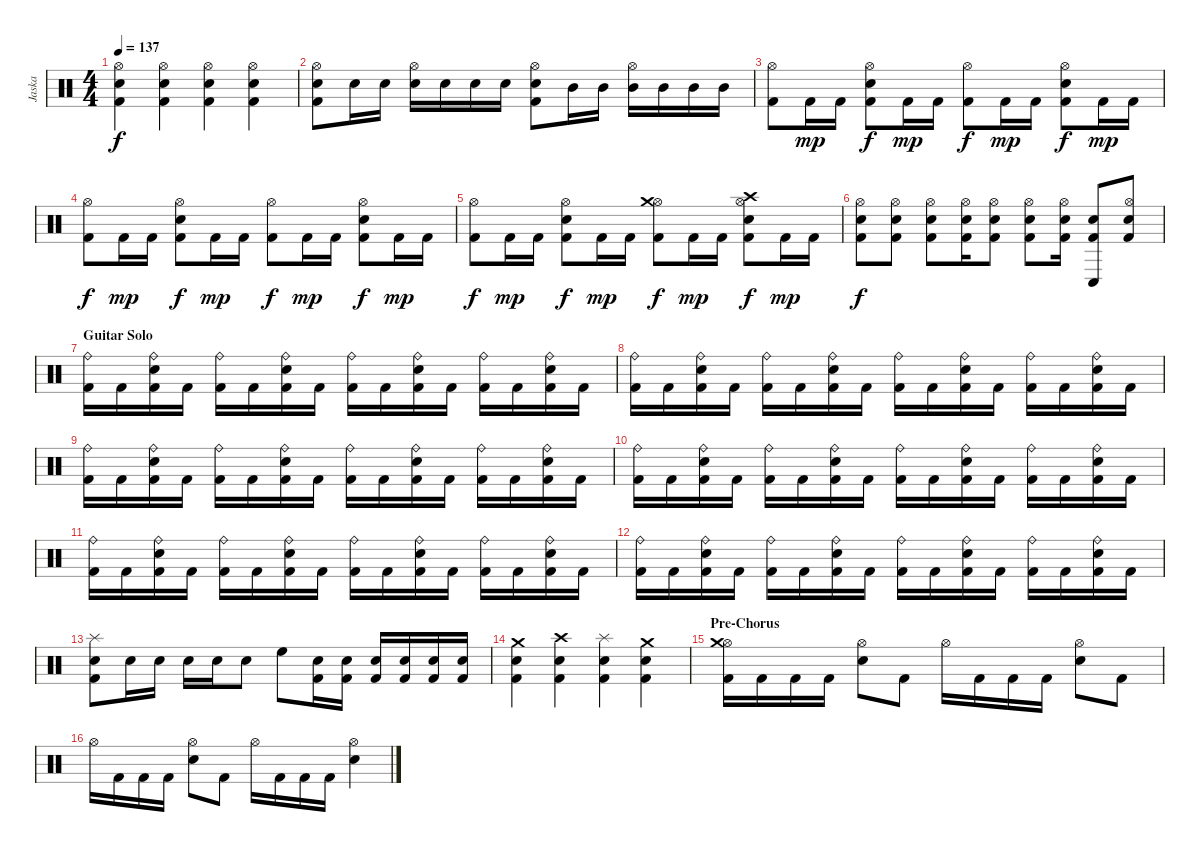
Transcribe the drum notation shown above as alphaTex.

\track ("Jaska" "Jaska") {instrument percussion}
\staff {score}
\articulation defaults
\ts (4 4)
\tempo 137
\clef neutral
\ks c
("Hi-Hat (open)" "Snare (hit) 2" "Kick (hit) 2").4{dy f} ("Hi-Hat (open)" "Snare (hit) 2" "Kick (hit) 2").4 ("Hi-Hat (open)" "Snare (hit) 2" "Kick (hit) 2").4 ("Hi-Hat (open)" "Snare (hit) 2" "Kick (hit) 2").4 |
("Hi-Hat (open)" "Snare (hit) 2" "Kick (hit) 2").8 "Snare (hit) 2".16 "Snare (hit) 2".16 ("Hi-Hat (open)" "Snare (hit) 2").16 "Snare (hit) 2".16 "Snare (hit) 2".16 "Snare (hit) 2".16 ("Hi-Hat (open)" "Snare (hit) 2" "Kick (hit) 2").8 "Mid Tom (hit)".16 "Mid Tom (hit)".16 ("Hi-Hat (open)" "Mid Tom (hit)").16 "Mid Tom (hit)".16 "Mid Tom (hit)".16 "Mid Tom (hit)".16 |
("Hi-Hat (open)" "Kick (hit) 2").8 "Kick (hit) 2".16{dy mp} "Kick (hit) 2".16 ("Hi-Hat (open)" "Snare (hit) 2" "Kick (hit) 2").8{dy f} "Kick (hit) 2".16{dy mp} "Kick (hit) 2".16 ("Hi-Hat (open)" "Kick (hit) 2").8{dy f} "Kick (hit) 2".16{dy mp} "Kick (hit) 2".16 ("Hi-Hat (open)" "Snare (hit) 2" "Kick (hit) 2").8{dy f} "Kick (hit) 2".16{dy mp} "Kick (hit) 2".16 |
("Hi-Hat (open)" "Kick (hit) 2").8{dy f} "Kick (hit) 2".16{dy mp} "Kick (hit) 2".16 ("Hi-Hat (open)" "Snare (hit) 2" "Kick (hit) 2").8{dy f} "Kick (hit) 2".16{dy mp} "Kick (hit) 2".16 ("Hi-Hat (open)" "Kick (hit) 2").8{dy f} "Kick (hit) 2".16{dy mp} "Kick (hit) 2".16 ("Hi-Hat (open)" "Snare (hit) 2" "Kick (hit) 2").8{dy f} "Kick (hit) 2".16{dy mp} "Kick (hit) 2".16 |
("Hi-Hat (open)" "Kick (hit) 2").8{dy f} "Kick (hit) 2".16{dy mp} "Kick (hit) 2".16 ("Hi-Hat (open)" "Snare (hit) 2" "Kick (hit) 2").8{dy f} "Kick (hit) 2".16{dy mp} "Kick (hit) 2".16 ("Hi-Hat (open)" "Crash medium (hit)" "Kick (hit) 2").8{dy f} "Kick (hit) 2".16{dy mp} "Kick (hit) 2".16 ("Hi-Hat (open)" "Crash high (hit)" "Snare (hit) 2" "Kick (hit) 2").8{dy f} "Kick (hit) 2".16{dy mp} "Kick (hit) 2".16 |
("Hi-Hat (open)" "Snare (hit) 2" "Kick (hit) 2").8{dy f} ("Hi-Hat (open)" "Snare (hit) 2" "Kick (hit) 2").8 ("Hi-Hat (open)" "Snare (hit) 2" "Kick (hit) 2").8 ("Hi-Hat (open)" "Snare (hit) 2" "Kick (hit) 2").16 ("Hi-Hat (open)" "Snare (hit) 2" "Kick (hit) 2").8 ("Hi-Hat (open)" "Snare (hit) 2" "Kick (hit) 2").8 ("Hi-Hat (open)" "Snare (hit) 2" "Kick (hit) 2").16 ("Conga low (hit)" "Snare (hit) 2" "Kick (hit) 2").8 ("Hi-Hat (open)" "Snare (hit) 2" "Kick (hit) 2").8 |
\section ("" "Guitar Solo")
("Ride (bell)" "Kick (hit) 2").16 "Kick (hit) 2".16 ("Ride (bell)" "Snare (hit) 2" "Kick (hit) 2").16 "Kick (hit) 2".16 ("Ride (bell)" "Kick (hit) 2").16 "Kick (hit) 2".16 ("Ride (bell)" "Snare (hit) 2" "Kick (hit) 2").16 "Kick (hit) 2".16 ("Ride (bell)" "Kick (hit) 2").16 "Kick (hit) 2".16 ("Ride (bell)" "Snare (hit) 2" "Kick (hit) 2").16 "Kick (hit) 2".16 ("Ride (bell)" "Kick (hit) 2").16 "Kick (hit) 2".16 ("Ride (bell)" "Snare (hit) 2" "Kick (hit) 2").16 "Kick (hit) 2".16 |
("Ride (bell)" "Kick (hit) 2").16 "Kick (hit) 2".16 ("Ride (bell)" "Snare (hit) 2" "Kick (hit) 2").16 "Kick (hit) 2".16 ("Ride (bell)" "Kick (hit) 2").16 "Kick (hit) 2".16 ("Ride (bell)" "Snare (hit) 2" "Kick (hit) 2").16 "Kick (hit) 2".16 ("Ride (bell)" "Kick (hit) 2").16 "Kick (hit) 2".16 ("Ride (bell)" "Snare (hit) 2" "Kick (hit) 2").16 "Kick (hit) 2".16 ("Ride (bell)" "Kick (hit) 2").16 "Kick (hit) 2".16 ("Ride (bell)" "Snare (hit) 2" "Kick (hit) 2").16 "Kick (hit) 2".16 |
("Ride (bell)" "Kick (hit) 2").16 "Kick (hit) 2".16 ("Ride (bell)" "Snare (hit) 2" "Kick (hit) 2").16 "Kick (hit) 2".16 ("Ride (bell)" "Kick (hit) 2").16 "Kick (hit) 2".16 ("Ride (bell)" "Snare (hit) 2" "Kick (hit) 2").16 "Kick (hit) 2".16 ("Ride (bell)" "Kick (hit) 2").16 "Kick (hit) 2".16 ("Ride (bell)" "Snare (hit) 2" "Kick (hit) 2").16 "Kick (hit) 2".16 ("Ride (bell)" "Kick (hit) 2").16 "Kick (hit) 2".16 ("Ride (bell)" "Snare (hit) 2" "Kick (hit) 2").16 "Kick (hit) 2".16 |
("Ride (bell)" "Kick (hit) 2").16 "Kick (hit) 2".16 ("Ride (bell)" "Snare (hit) 2" "Kick (hit) 2").16 "Kick (hit) 2".16 ("Ride (bell)" "Kick (hit) 2").16 "Kick (hit) 2".16 ("Ride (bell)" "Snare (hit) 2" "Kick (hit) 2").16 "Kick (hit) 2".16 ("Ride (bell)" "Kick (hit) 2").16 "Kick (hit) 2".16 ("Ride (bell)" "Snare (hit) 2" "Kick (hit) 2").16 "Kick (hit) 2".16 ("Ride (bell)" "Kick (hit) 2").16 "Kick (hit) 2".16 ("Ride (bell)" "Snare (hit) 2" "Kick (hit) 2").16 "Kick (hit) 2".16 |
("Ride (bell)" "Kick (hit) 2").16 "Kick (hit) 2".16 ("Ride (bell)" "Snare (hit) 2" "Kick (hit) 2").16 "Kick (hit) 2".16 ("Ride (bell)" "Kick (hit) 2").16 "Kick (hit) 2".16 ("Ride (bell)" "Snare (hit) 2" "Kick (hit) 2").16 "Kick (hit) 2".16 ("Ride (bell)" "Kick (hit) 2").16 "Kick (hit) 2".16 ("Ride (bell)" "Snare (hit) 2" "Kick (hit) 2").16 "Kick (hit) 2".16 ("Ride (bell)" "Kick (hit) 2").16 "Kick (hit) 2".16 ("Ride (bell)" "Snare (hit) 2" "Kick (hit) 2").16 "Kick (hit) 2".16 |
("Ride (bell)" "Kick (hit) 2").16 "Kick (hit) 2".16 ("Ride (bell)" "Snare (hit) 2" "Kick (hit) 2").16 "Kick (hit) 2".16 ("Ride (bell)" "Kick (hit) 2").16 "Kick (hit) 2".16 ("Ride (bell)" "Snare (hit) 2" "Kick (hit) 2").16 "Kick (hit) 2".16 ("Ride (bell)" "Kick (hit) 2").16 "Kick (hit) 2".16 ("Ride (bell)" "Snare (hit) 2" "Kick (hit) 2").16 "Kick (hit) 2".16 ("Ride (bell)" "Kick (hit) 2").16 "Kick (hit) 2".16 ("Ride (bell)" "Snare (hit) 2" "Kick (hit) 2").16 "Kick (hit) 2".16 |
("Splash (hit)" "Snare (hit) 2" "Kick (hit) 2").8 "Snare (hit) 2".16 "Snare (hit) 2".16 "Snare (hit) 2".16 "Snare (hit) 2".16 "Snare (hit) 2".8 "High Floor Tom (hit)".8 ("Snare (hit) 2" "Kick (hit) 2").16 ("Snare (hit) 2" "Kick (hit) 2").16 ("Snare (hit) 2" "Kick (hit) 2").16 ("Snare (hit) 2" "Kick (hit) 2").16 ("Snare (hit) 2" "Kick (hit) 2").16 ("Snare (hit) 2" "Kick (hit) 2").16 |
("Crash medium (hit)" "Snare (hit) 2" "Kick (hit) 2").4 ("Crash high (hit)" "Snare (hit) 2" "Kick (hit) 2").4 ("Splash (hit)" "Snare (hit) 2" "Kick (hit) 2").4 ("Crash medium (hit)" "Snare (hit) 2" "Kick (hit) 2").4 |
\section ("" "Pre-Chorus")
("Hi-Hat (open)" "Crash medium (hit)" "Kick (hit) 2").16 "Kick (hit) 2".16 "Kick (hit) 2".16 "Kick (hit) 2".16 ("Hi-Hat (open)" "Electric Snare (hit)").8 "Kick (hit) 2".8 "Hi-Hat (open)".16 "Kick (hit) 2".16 "Kick (hit) 2".16 "Kick (hit) 2".16 ("Hi-Hat (open)" "Electric Snare (hit)").8 "Kick (hit) 2".8 |
"Hi-Hat (open)".16 "Kick (hit) 2".16 "Kick (hit) 2".16 "Kick (hit) 2".16 ("Hi-Hat (open)" "Electric Snare (hit)").8 "Kick (hit) 2".8 "Hi-Hat (open)".16 "Kick (hit) 2".16 "Kick (hit) 2".16 "Kick (hit) 2".16 ("Hi-Hat (open)" "Electric Snare (hit)").4
